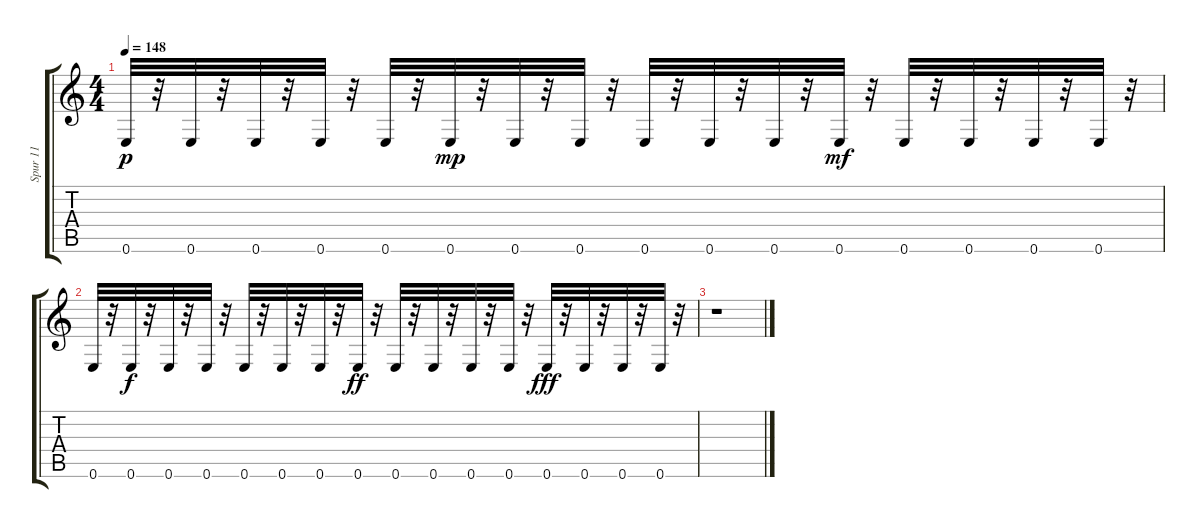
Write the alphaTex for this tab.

\track ("Spur 11" "Spur 11") {instrument acousticguitarsteel}
\staff {score tabs}
\tuning (E4 B3 G3 D3 A2 E2) {hide}
\ts (4 4)
\tempo 148
\clef g2
\ks c
0.6.32{dy p} r.32 0.6.32 r.32 0.6.32 r.32 0.6.32 r.32 0.6.32 r.32 0.6.32{dy mp} r.32 0.6.32 r.32 0.6.32 r.32 0.6.32 r.32 0.6.32 r.32 0.6.32 r.32 0.6.32{dy mf} r.32 0.6.32 r.32 0.6.32 r.32 0.6.32 r.32 0.6.32 r.32 |
0.6.32 r.32 0.6.32{dy f} r.32 0.6.32 r.32 0.6.32 r.32 0.6.32 r.32 0.6.32 r.32 0.6.32 r.32 0.6.32{dy ff} r.32 0.6.32 r.32 0.6.32 r.32 0.6.32 r.32 0.6.32 r.32 0.6.32{dy fff} r.32 0.6.32 r.32 0.6.32 r.32 0.6.32 r.32 |
r.1
